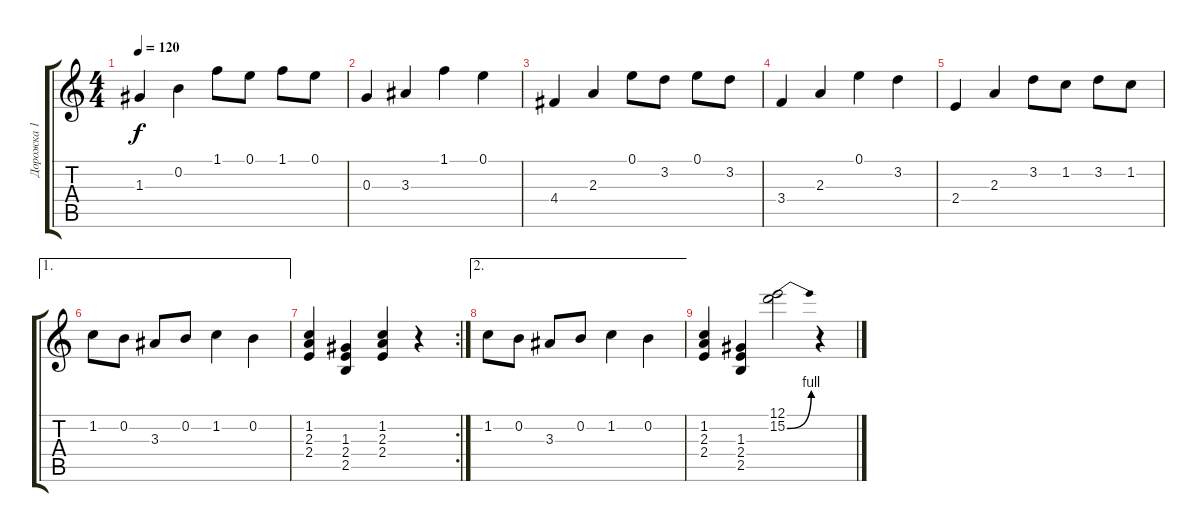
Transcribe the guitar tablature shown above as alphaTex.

\track ("Дорожка 1" "Дорожка 1") {instrument acousticguitarsteel}
\staff {score tabs}
\tuning (E4 B3 G3 D3 A2 E2) {hide}
\ts (4 4)
\tempo 120
\clef g2
\ks c
1.3.4{dy f} 0.2.4 1.1.8 0.1.8 1.1.8 0.1.8 |
0.3.4 3.3.4 1.1.4 0.1.4 |
4.4.4 2.3.4 0.1.8 3.2.8 0.1.8 3.2.8 |
3.4.4 2.3.4 0.1.4 3.2.4 |
2.4.4 2.3.4 3.2.8 1.2.8 3.2.8 1.2.8 |
\ae 1
1.2.8 0.2.8 3.3.8 0.2.8 1.2.4 0.2.4 |
\rc 2
(1.2 2.3 2.4).4 (1.3 2.4 2.5).4 (1.2 2.3 2.4).4 r.4 |
\ae 2
1.2.8 0.2.8 3.3.8 0.2.8 1.2.4 0.2.4 |
(1.2 2.3 2.4).4 (1.3 2.4 2.5).4 (12.1 15.2{be (bend 0 0 60 4)}).2 r.4
